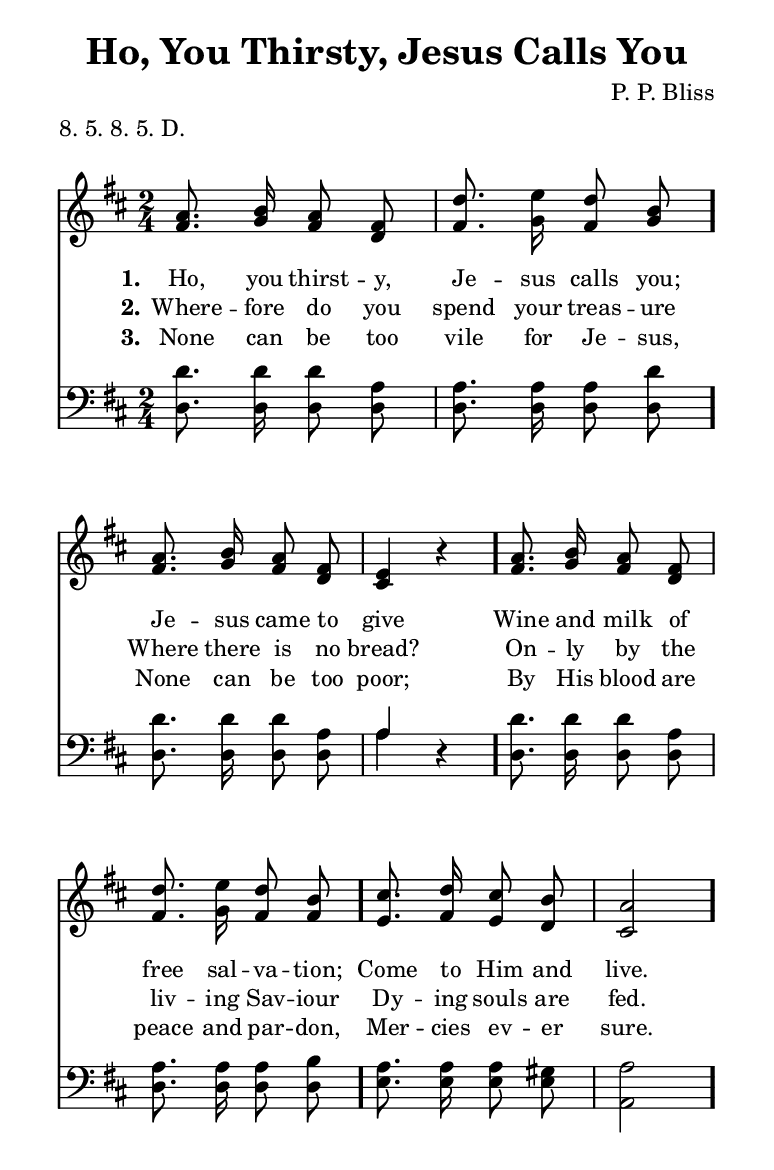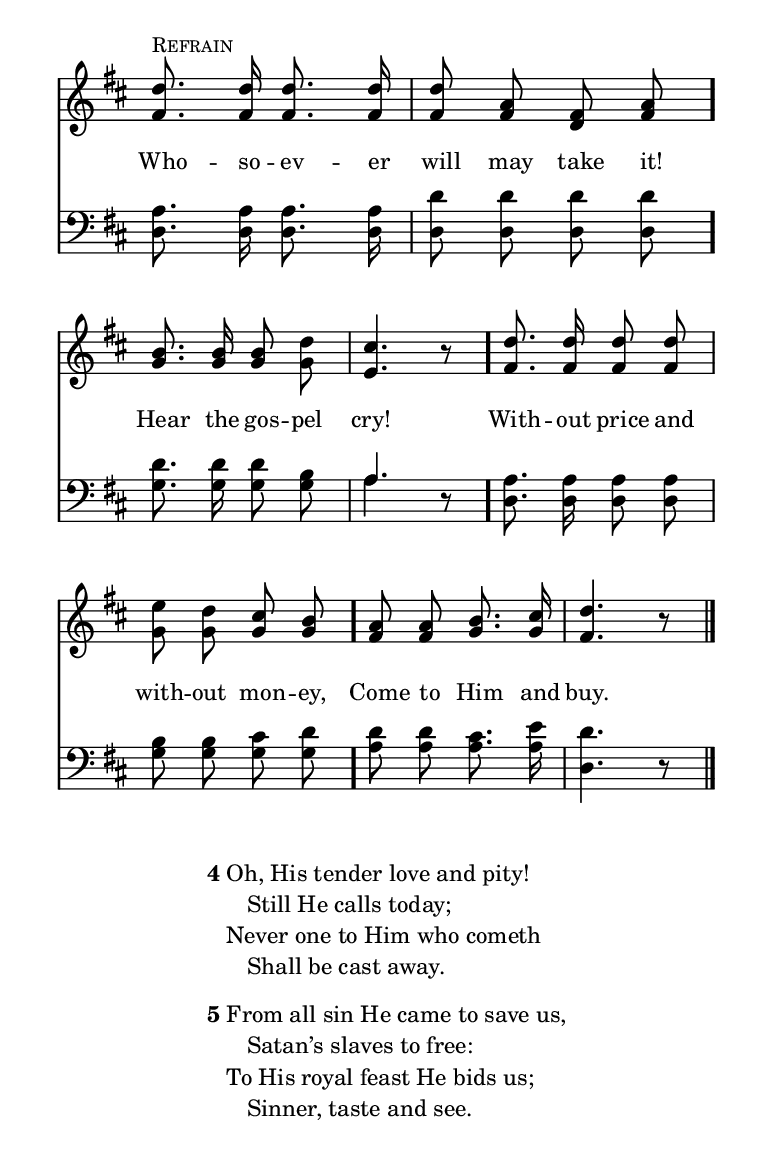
\include "common/global.ily"
\paper {
  \include "common/paper.ily"
}

\header{
  %gospel
  hymnnumber = "94"
  title = "Ho, You Thirsty, Jesus Calls You"
  tunename = "Hold the Fort"
  meter = "8. 5. 8. 5. D."
  poet = ""
  composer = "P. P. Bliss"
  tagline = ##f
}

% for fermata in MIDI
ta = { \tempo 8=90 }
tb = { \tempo 8=45 }

patternAA = { c8. c16 c8  c8  | c8. c16 c8 c8 }
patternAB = { c8. c16 c8. c16 | c8  c8  c8 c8 }
patternAC = { c8. c16 c8  c8  | c8  c8  c8 c8 }

patternBA = { c8. c16 c8 c8 | c4 c4 }
patternBB = { c8. c16 c8 c8 | c2 }
patternBC = { c8. c16 c8 c8 | c4. c8 }
patternBD = { c8 c8 c8. c16 | c4. c8 }

global = {
  \include "common/overrides.ily"
  \override Staff.TimeSignature.style = #'numbered
  \time 2/4
  \override Score.MetronomeMark.transparent = ##t % hide all fermata changes too
  \ta
  \key d \major
  %\partial 4
  \autoBeamOff
}

notesSoprano = {
\global
\relative c'' {

  \changePitch \patternAA { a b a fis | d' e d b }
  \changePitch \patternBA { a b a fis | e r }
  \changePitch \patternAA { a b a fis | d' e d b }
  \changePitch \patternBB { cis d cis b | a }

  << s^\markup { \small \caps "Refrain" }
  \changePitch \patternAB { d d d d | d a fis a } >>
  \changePitch \patternBC { b b b d | cis r }
  \changePitch \patternAC { d d d d | e d cis b }
  \changePitch \patternBD { a a b cis | d r }

  \bar "|."

}
}

notesAlto = {
\global
\relative e' {

  \changePitch \patternAA { fis g fis d | fis g fis g }
  \changePitch \patternBA { fis g fis d | cis r }
  \changePitch \patternAA { fis g fis d | fis g fis fis }
  \changePitch \patternBB { e fis e d | cis }

  \changePitch \patternAB { fis fis fis fis | fis fis d fis }
  \changePitch \patternBC { g g g g | e r }
  \changePitch \patternAC { fis fis fis fis | g g g g }
  \changePitch \patternBD { fis fis g g | fis r }

}
}

notesTenor = {
\global
\relative a {

  \changePitch \patternAA { d d d a | a a a d }
  \changePitch \patternBA { d d d a | a r }
  \changePitch \patternAA { d d d a | a a a b }
  \changePitch \patternBB { a a a gis | a }

  \changePitch \patternAB { a a a a | d d d d }
  \changePitch \patternBC { d d d b | a r }
  \changePitch \patternAC { a a a a | b b cis d }
  \changePitch \patternBD { d d cis e | d r }

}
}

notesBass = {
\global
\relative f {

  \changePitch \patternAA { d d d d | d d d d }
  \changePitch \patternBA { d d d d | a' r }
  \changePitch \patternAA { d, d d d | d d d d }
  \changePitch \patternBB { e e e e | a, }

  \changePitch \patternAB { d d d d | d d d d }
  \changePitch \patternBC { g g g g | a r }
  \changePitch \patternAC { d, d d d | g g g g }
  \changePitch \patternBD { a a a a | d, r }

}
}

Refrain = \lyricmode {

Who -- so -- ev -- er will may take it! \bar "."
Hear the gos -- pel cry! \bar "." \eogbreak
With -- out price and with -- out mon -- ey, \bar "."
Come to Him and buy. \bar "." \eogbreak

}

wordsA = \lyricmode {
\set stanza = "1."

Ho, you thirst -- y, Je -- sus calls you; \bar "."
Je -- sus came to give \bar "." \eogbreak
Wine and milk of free sal -- va -- tion; \bar "."
Come to Him and live. \bar "." \eogbreak

}

wordsB = \lyricmode {
\set stanza = "2."

Where -- fore do you spend your treas -- ure
Where there is no bread?
On -- ly by the liv -- ing Sav -- iour
Dy -- ing souls are fed.

\Refrain

}

wordsC = \lyricmode {
\set stanza = "3."

None can be too vile for Je -- sus,
None can be too poor;
By His blood are peace and par -- don,
Mer -- cies ev -- er sure.

}

wordsD = \markuplist {

\line { Oh, His tender love and pity! }
\line { { \hspace #2 } Still He calls today; }
\line { Never one to Him who cometh }
\line { { \hspace #2 } Shall be cast away. }

}

wordsE = \markuplist {

\line { From all sin He came to save us, }
\line { { \hspace #2 } Satan’s slaves to free: }
\line { To His royal feast He bids us; }
\line { { \hspace #2 } Sinner, taste and see. }

}

\score {
  \context ChoirStaff <<
    \context Staff = upper <<
      \set Staff.autoBeaming = ##f
      \set ChoirStaff.systemStartDelimiter = #'SystemStartBar
      \set ChoirStaff.printPartCombineTexts = ##f
      \partcombine #'(2 . 9) \notesSoprano \notesAlto
      \context NullVoice = sopranos { \voiceOne << \notesSoprano >> }
      \context Lyrics = one   \lyricsto sopranos \wordsA
      \context Lyrics = two   \lyricsto sopranos \wordsB
      \context Lyrics = three \lyricsto sopranos \wordsC
    >>
    \context Staff = men <<
      \set Staff.autoBeaming = ##f
      \clef bass
      \set ChoirStaff.printPartCombineTexts = ##f
      \partcombine #'(2 . 9) \notesTenor \notesBass
    >>
  >>
  \layout {
    \include "common/layout.ily"
  }
  \midi{
    \include "common/midi.ily"
  }
}

\noPageBreak

\markup { \fill-line { \column {
  \line{ \bold 4 \column { \wordsD } } \combine \null \vspace #0.4
  \line{ \bold 5 \column { \wordsE } } \combine \null \vspace #0.4
} } }

\version "2.19.49"  % necessary for upgrading to future LilyPond versions.

% vi:set et ts=2 sw=2 ai nocindent syntax=lilypond:
